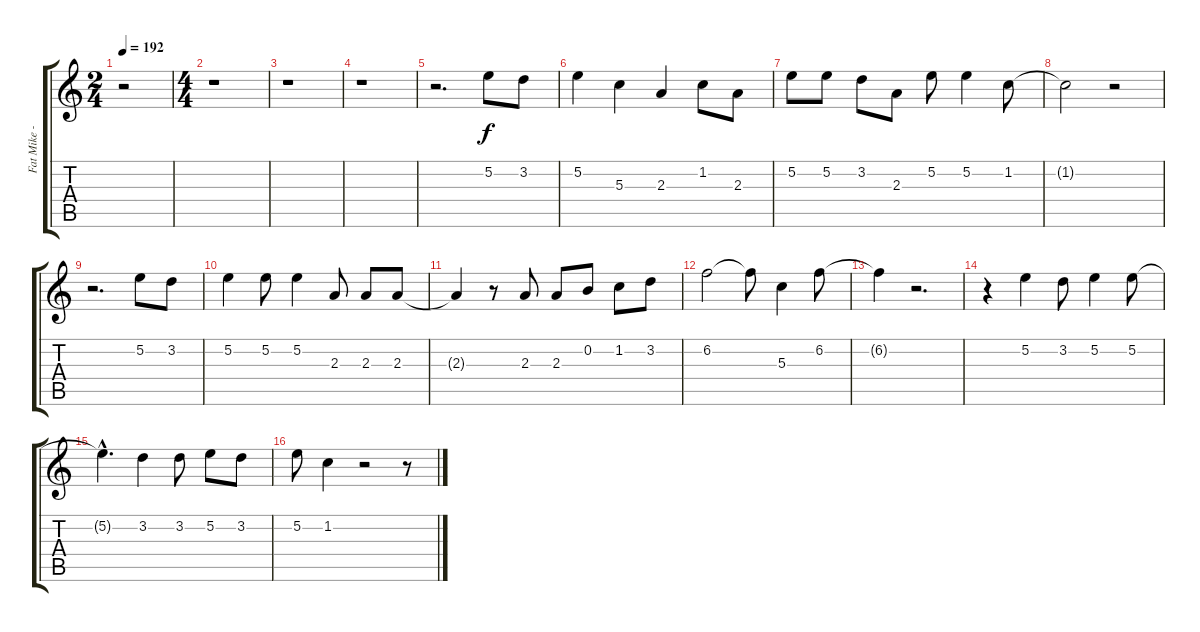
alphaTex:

\track ("Fat Mike - Vocal" "Fat Mike -") {instrument lead2sawtooth}
\staff {score tabs}
\tuning (E5 B4 G4 D4 A3 E3) {hide}
\ts (2 4)
\tempo 192
\tempo 169
\tempo 192
\clef g2
\ks c
r.2{dy f instrument lead2sawtooth} |
\ts (4 4)
r.1 |
r.1 |
r.1 |
r.2{d} 5.2.8 3.2.8 |
5.2.4 5.3.4 2.3.4 1.2.8 2.3.8 |
5.2.8 5.2.8 3.2.8 2.3.8 5.2.8 5.2.4 1.2.8 |
1.2{t}.2 r.2 |
r.2{d} 5.2.8 3.2.8 |
5.2.4 5.2.8 5.2.4 2.3.8 2.3.8 2.3.8 |
2.3{t}.4 r.8 2.3.8 2.3.8 0.2.8 1.2.8 3.2.8 |
6.2.2 6.2{t}.8 5.3.4 6.2.8 |
6.2{t}.4 r.2{d} |
r.4 5.2.4 3.2.8 5.2.4 5.2.8 |
5.2{hac t}.4{d} 3.2.4 3.2.8 5.2.8 3.2.8 |
5.2.8 1.2.4 r.2 r.8
